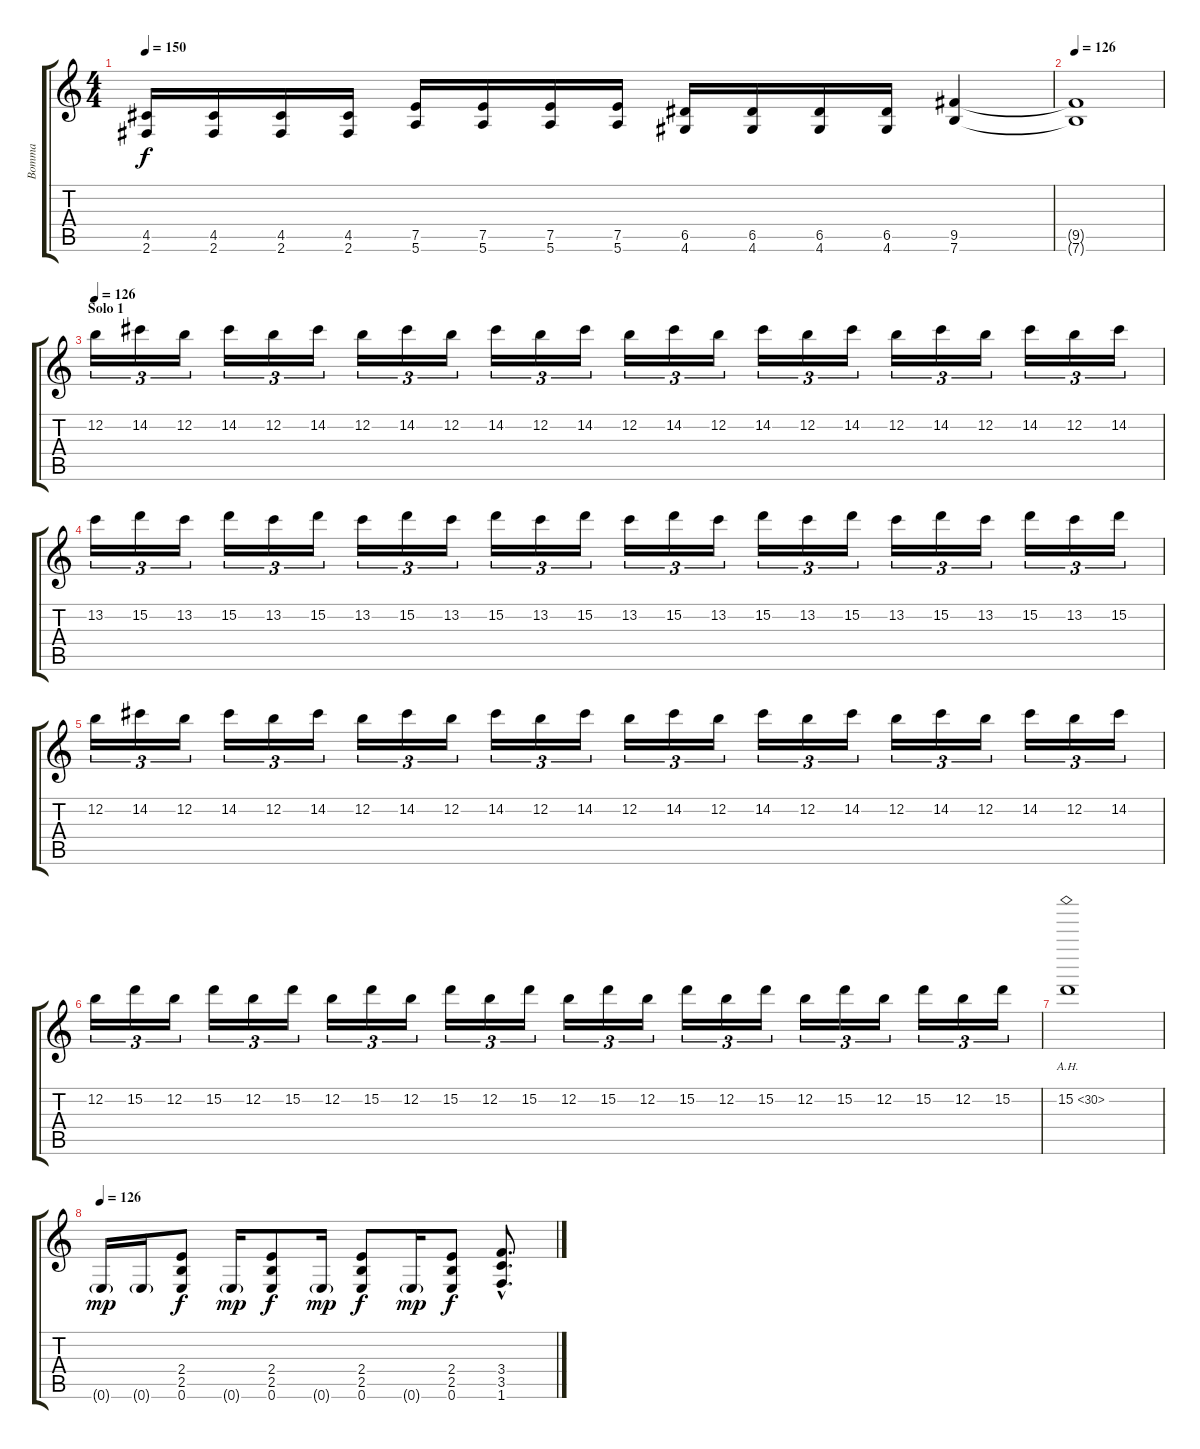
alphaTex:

\track ("Bomma" "Bomma") {instrument distortionguitar}
\staff {score tabs}
\tuning (E4 B3 G3 D3 A2 E2) {hide}
\ts (4 4)
\tempo 150
\clef g2
\ks c
(4.5 2.6).16{dy f} (4.5 2.6).16 (4.5 2.6).16 (4.5 2.6).16 (7.5 5.6).16 (7.5 5.6).16 (7.5 5.6).16 (7.5 5.6).16 (6.5 4.6).16 (6.5 4.6).16 (6.5 4.6).16 (6.5 4.6).16 (9.5 7.6).4 |
\tempo 126
(9.5{t} 7.6{t}).1 |
\section ("" "Solo 1")
\tempo 126
12.2.16{tu (3 2)} 14.2.16{tu (3 2)} 12.2.16{tu (3 2)} 14.2.16{tu (3 2)} 12.2.16{tu (3 2)} 14.2.16{tu (3 2)} 12.2.16{tu (3 2)} 14.2.16{tu (3 2)} 12.2.16{tu (3 2)} 14.2.16{tu (3 2)} 12.2.16{tu (3 2)} 14.2.16{tu (3 2)} 12.2.16{tu (3 2)} 14.2.16{tu (3 2)} 12.2.16{tu (3 2)} 14.2.16{tu (3 2)} 12.2.16{tu (3 2)} 14.2.16{tu (3 2)} 12.2.16{tu (3 2)} 14.2.16{tu (3 2)} 12.2.16{tu (3 2)} 14.2.16{tu (3 2)} 12.2.16{tu (3 2)} 14.2.16{tu (3 2)} |
13.2.16{tu (3 2)} 15.2.16{tu (3 2)} 13.2.16{tu (3 2)} 15.2.16{tu (3 2)} 13.2.16{tu (3 2)} 15.2.16{tu (3 2)} 13.2.16{tu (3 2)} 15.2.16{tu (3 2)} 13.2.16{tu (3 2)} 15.2.16{tu (3 2)} 13.2.16{tu (3 2)} 15.2.16{tu (3 2)} 13.2.16{tu (3 2)} 15.2.16{tu (3 2)} 13.2.16{tu (3 2)} 15.2.16{tu (3 2)} 13.2.16{tu (3 2)} 15.2.16{tu (3 2)} 13.2.16{tu (3 2)} 15.2.16{tu (3 2)} 13.2.16{tu (3 2)} 15.2.16{tu (3 2)} 13.2.16{tu (3 2)} 15.2.16{tu (3 2)} |
12.2.16{tu (3 2)} 14.2.16{tu (3 2)} 12.2.16{tu (3 2)} 14.2.16{tu (3 2)} 12.2.16{tu (3 2)} 14.2.16{tu (3 2)} 12.2.16{tu (3 2)} 14.2.16{tu (3 2)} 12.2.16{tu (3 2)} 14.2.16{tu (3 2)} 12.2.16{tu (3 2)} 14.2.16{tu (3 2)} 12.2.16{tu (3 2)} 14.2.16{tu (3 2)} 12.2.16{tu (3 2)} 14.2.16{tu (3 2)} 12.2.16{tu (3 2)} 14.2.16{tu (3 2)} 12.2.16{tu (3 2)} 14.2.16{tu (3 2)} 12.2.16{tu (3 2)} 14.2.16{tu (3 2)} 12.2.16{tu (3 2)} 14.2.16{tu (3 2)} |
12.2.16{tu (3 2)} 15.2.16{tu (3 2)} 12.2.16{tu (3 2)} 15.2.16{tu (3 2)} 12.2.16{tu (3 2)} 15.2.16{tu (3 2)} 12.2.16{tu (3 2)} 15.2.16{tu (3 2)} 12.2.16{tu (3 2)} 15.2.16{tu (3 2)} 12.2.16{tu (3 2)} 15.2.16{tu (3 2)} 12.2.16{tu (3 2)} 15.2.16{tu (3 2)} 12.2.16{tu (3 2)} 15.2.16{tu (3 2)} 12.2.16{tu (3 2)} 15.2.16{tu (3 2)} 12.2.16{tu (3 2)} 15.2.16{tu (3 2)} 12.2.16{tu (3 2)} 15.2.16{tu (3 2)} 12.2.16{tu (3 2)} 15.2.16{tu (3 2)} |
15.2{ah 15}.1 |
\tempo 126
0.6{g}.16{dy mp} 0.6{g}.16 (2.4 2.5 0.6).8{dy f} 0.6{g}.16{dy mp} (2.4 2.5 0.6).8{dy f} 0.6{g}.16{dy mp} (2.4 2.5 0.6).8{dy f} 0.6{g}.16{dy mp} (2.4 2.5 0.6).8{dy f} (3.4{hac} 3.5{hac} 1.6{hac}).8{d}
